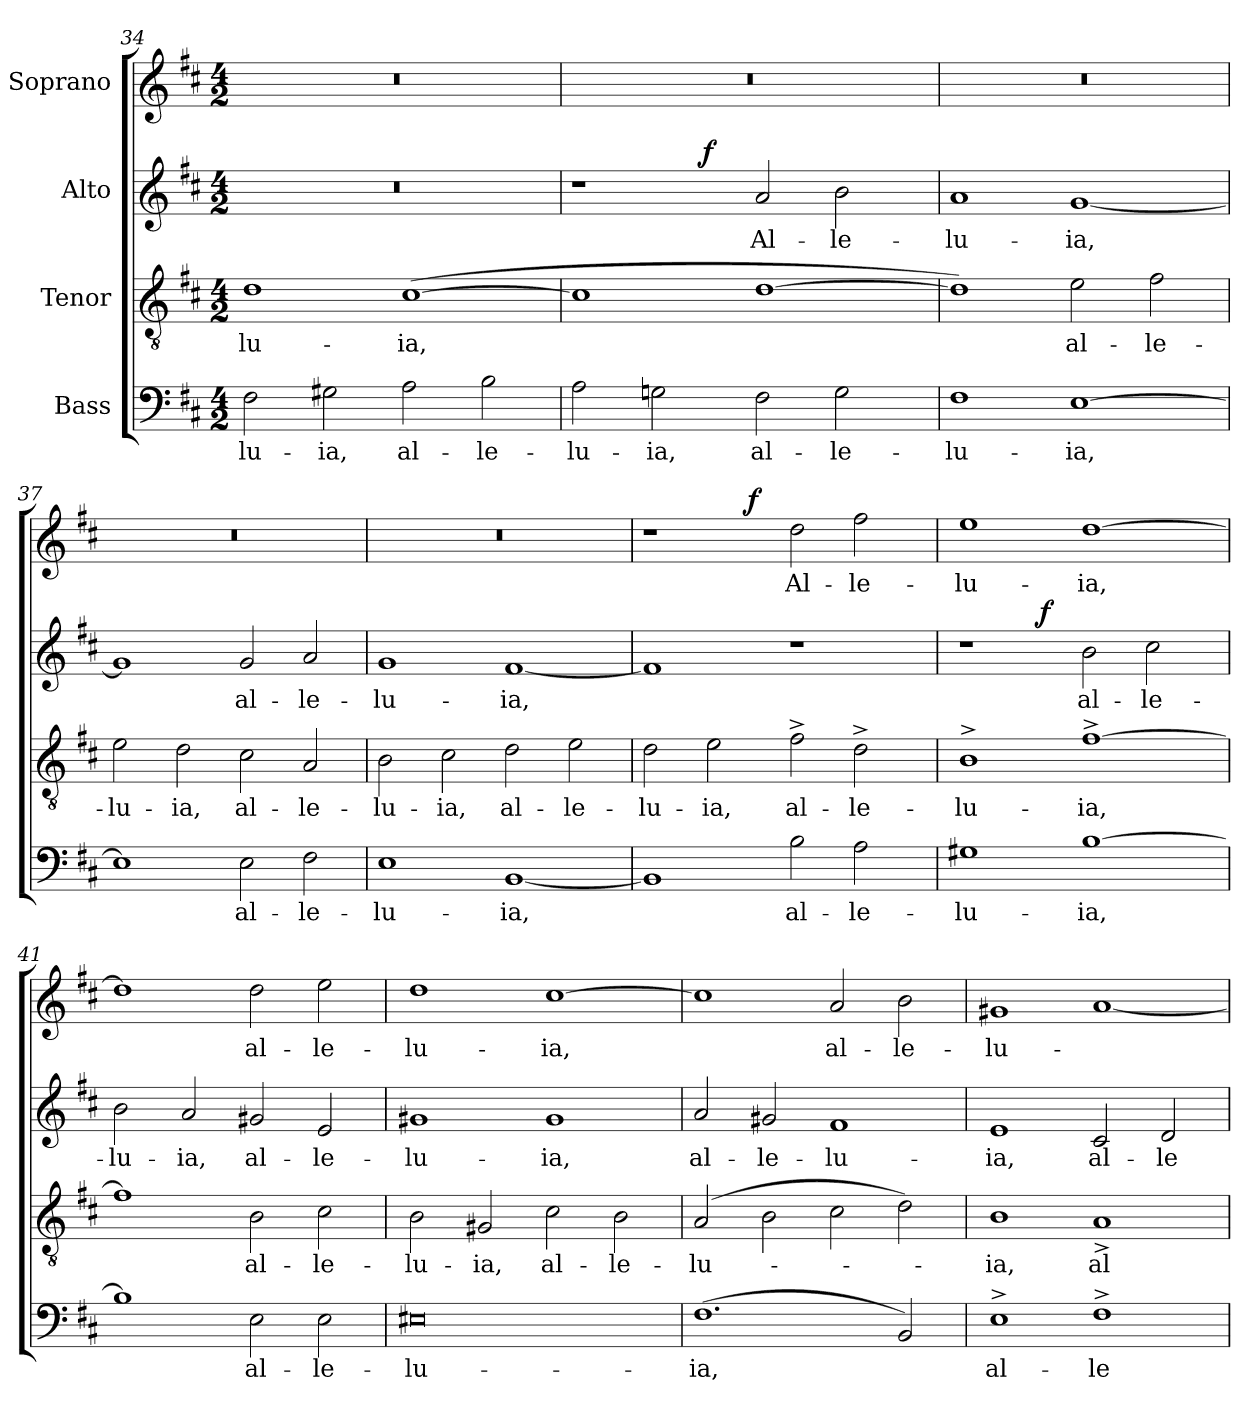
**kern	**text	**kern	**text	**kern	**text	**dynam	**kern	**text	**dynam
*part4	*part4	*part3	*part3	*part2	*part2	*part2	*part1	*part1	*part1
*staff4	*staff4	*staff3	*staff3	*staff2	*staff2	*staff2	*staff1	*staff1	*staff1
*I"Bass	*	*I"Tenor	*	*I"Alto	*	*	*I"Soprano	*	*
*clefF4	*	*clefGv2	*	*clefG2	*	*	*clefG2	*	*
*k[f#c#]	*	*k[f#c#]	*	*k[f#c#]	*	*	*k[f#c#]	*	*
*D:	*	*D:	*	*D:	*	*	*D:	*	*
*M4/2	*	*M4/2	*	*M4/2	*	*	*M4/2	*	*
=34	=34	=34	=34	=34	=34	=34	=34	=34	=34
!	!LO:LY:b	!	!LO:LY:b	!	!	!	!	!	!
2F#\	-lu-	1d	-lu-	0r	.	.	0r	.	.
!	!LO:LY:b	!	!	!	!	!	!	!	!
2G#X\	-ia,	.	.	.	.	.	.	.	.
!	!LO:LY:b	!	!LO:LY:b	!	!	!	!	!	!
2A\	al-	(>[1c#	-ia,	.	.	.	.	.	.
!	!LO:LY:b	!	!	!	!	!	!	!	!
2B\	-le-	.	.	.	.	.	.	.	.
!!LO:LB:g=z
=35	=35	=35	=35	=35	=35	=35	=35	=35	=35
!	!LO:LY:b	!	!	!	!	!	!	!	!
*	*	*	*	*^	*	*	*	*	*
2A\	-lu-	1c#]	.	1r	2.ryy	.	.	0r	.	.
!	!LO:LY:b	!	!	!	!	!	!	!	!	!
2Gn\	-ia,	.	.	.	.	.	.	.	.	.
!	!	!	!	!	!	!	!LO:DY:b	!	!	!
.	.	.	.	.	1ryy	.	f	.	.	.
!	!LO:LY:b	!	!	!	!	!LO:LY:b	!	!	!	!
2F#\	al-	[1d	.	2a/	.	Al-	.	.	.	.
!	!LO:LY:b	!	!	!	!	!LO:LY:b	!	!	!	!
2G\	-le-	.	.	2b\	.	-le-	.	.	.	.
.	.	.	.	.	4ryy	.	.	.	.	.
=36	=36	=36	=36	=36	=36	=36	=36	=36	=36	=36
!	!LO:LY:b	!	!	!	!	!LO:LY:b	!	!	!	!
*	*	*	*	*v	*v	*	*	*	*	*
1F#	-lu-	1d])	.	1a	-lu-	.	0r	.	.
!	!LO:LY:b	!	!LO:LY:b	!	!LO:LY:b	!	!	!	!
[1E	-ia,	2e\	al-	[1g	-ia,	.	.	.	.
!	!	!	!LO:LY:b	!	!	!	!	!	!
.	.	2f#\	-le-	.	.	.	.	.	.
=37	=37	=37	=37	=37	=37	=37	=37	=37	=37
!	!	!	!LO:LY:b	!	!	!	!	!	!
1E]	.	2e\	-lu-	1g]	.	.	0r	.	.
!	!	!	!LO:LY:b	!	!	!	!	!	!
.	.	2d\	-ia,	.	.	.	.	.	.
!	!LO:LY:b	!	!LO:LY:b	!	!LO:LY:b	!	!	!	!
2E\	al-	2c#\	al-	2g/	al-	.	.	.	.
!	!LO:LY:b	!	!LO:LY:b	!	!LO:LY:b	!	!	!	!
2F#\	-le-	2A/	-le-	2a/	-le-	.	.	.	.
=38	=38	=38	=38	=38	=38	=38	=38	=38	=38
!	!LO:LY:b	!	!LO:LY:b	!	!LO:LY:b	!	!	!	!
1E	-lu-	2B\	-lu-	1g	-lu-	.	0r	.	.
!	!	!	!LO:LY:b	!	!	!	!	!	!
.	.	2c#\	-ia,	.	.	.	.	.	.
!	!LO:LY:b	!	!LO:LY:b	!	!LO:LY:b	!	!	!	!
[1BB	-ia,	2d\	al-	[1f#	-ia,	.	.	.	.
!	!	!	!LO:LY:b	!	!	!	!	!	!
.	.	2e\	-le-	.	.	.	.	.	.
=39	=39	=39	=39	=39	=39	=39	=39	=39	=39
!	!	!	!LO:LY:b	!	!	!	!	!	!
*	*	*	*	*	*	*	*^	*	*
1BB]	.	2d\	-lu-	1f#]	.	.	1r	2.ryy	.	.
!	!	!	!LO:LY:b	!	!	!	!	!	!	!
.	.	2e\	-ia,	.	.	.	.	.	.	.
!	!	!	!	!	!	!	!	!	!	!LO:DY:b
.	.	.	.	.	.	.	.	1ryy	.	f
!	!LO:LY:b	!	!LO:LY:b	!	!	!	!	!	!LO:LY:b	!
2B\	al-	2f#^>\	al-	1r	.	.	2dd\	.	Al-	.
!	!LO:LY:b	!	!LO:LY:b	!	!	!	!	!	!LO:LY:b	!
2A\	-le-	2d^>\	-le-	.	.	.	2ff#\	.	-le-	.
.	.	.	.	.	.	.	.	4ryy	.	.
=40	=40	=40	=40	=40	=40	=40	=40	=40	=40	=40
!	!LO:LY:b	!	!LO:LY:b	!	!	!	!	!	!LO:LY:b	!
*	*	*	*	*^	*	*	*v	*v	*	*
1G#X	-lu-	1B^>	-lu-	1r	2.ryy	.	.	1ee	-lu-	.
!	!	!	!	!	!	!	!LO:DY:b	!	!	!
.	.	.	.	.	1ryy	.	f	.	.	.
!	!LO:LY:b	!	!LO:LY:b	!	!	!LO:LY:b	!	!	!LO:LY:b	!
[1B	-ia,	[1f#^>	-ia,	2b\	.	al-	.	[1dd	-ia,	.
!	!	!	!	!	!	!LO:LY:b	!	!	!	!
.	.	.	.	2cc#\	.	-le-	.	.	.	.
.	.	.	.	.	4ryy	.	.	.	.	.
!!LO:PB:g=z
=41	=41	=41	=41	=41	=41	=41	=41	=41	=41	=41
!	!	!	!	!	!	!LO:LY:b	!	!	!	!
*	*	*	*	*v	*v	*	*	*	*	*
1B]	.	1f#]	.	2b\	-lu-	.	1dd]	.	.
!	!	!	!	!	!LO:LY:b	!	!	!	!
.	.	.	.	2a/	-ia,	.	.	.	.
!	!LO:LY:b	!	!LO:LY:b	!	!LO:LY:b	!	!	!LO:LY:b	!
2E\	al-	2B\	al-	2g#X/	al-	.	2dd\	al-	.
!	!LO:LY:b	!	!LO:LY:b	!	!LO:LY:b	!	!	!LO:LY:b	!
2E\	-le-	2c#\	-le-	2e/	-le-	.	2ee\	-le-	.
=42	=42	=42	=42	=42	=42	=42	=42	=42	=42
!	!LO:LY:b	!	!LO:LY:b	!	!LO:LY:b	!	!	!LO:LY:b	!
0E#X	-lu-	2B\	-lu-	1g#X	-lu-	.	1dd	-lu-	.
!	!	!	!LO:LY:b	!	!	!	!	!	!
.	.	2G#X/	-ia,	.	.	.	.	.	.
!	!	!	!LO:LY:b	!	!LO:LY:b	!	!	!LO:LY:b	!
.	.	2c#\	al-	1g#	-ia,	.	[1cc#	-ia,	.
!	!	!	!LO:LY:b	!	!	!	!	!	!
.	.	2B\	-le-	.	.	.	.	.	.
=43	=43	=43	=43	=43	=43	=43	=43	=43	=43
!	!LO:LY:b	!	!LO:LY:b	!	!LO:LY:b	!	!	!	!
(>1.F#	-ia,	(2A/	-lu-	2a/	al-	.	1cc#]	.	.
!	!	!	!	!	!LO:LY:b	!	!	!	!
.	.	2B\	.	2g#X/	-le-	.	.	.	.
!	!	!	!	!	!LO:LY:b	!	!	!LO:LY:b	!
.	.	2c#\	.	1f#	-lu-	.	2a/	al-	.
!	!	!	!	!	!	!	!	!LO:LY:b	!
2BB/)	.	2d\)	.	.	.	.	2b\	-le-	.
=44	=44	=44	=44	=44	=44	=44	=44	=44	=44
!	!LO:LY:b	!	!LO:LY:b	!	!LO:LY:b	!	!	!LO:LY:b	!
1E^>	al-	1B	-ia,	1e	-ia,	.	1g#X	-lu-	.
!	!LO:LY:b	!	!LO:LY:b	!	!LO:LY:b	!	!	!	!
1F#^>	-le-	1A^<	al-	2c#/	al-	.	[1a	.	.
!	!	!	!	!	!LO:LY:b	!	!	!	!
.	.	.	.	2d/	-le-	.	.	.	.
=	=	=	=	=	=	=	=	=	=
*-	*-	*-	*-	*-	*-	*-	*-	*-	*-
